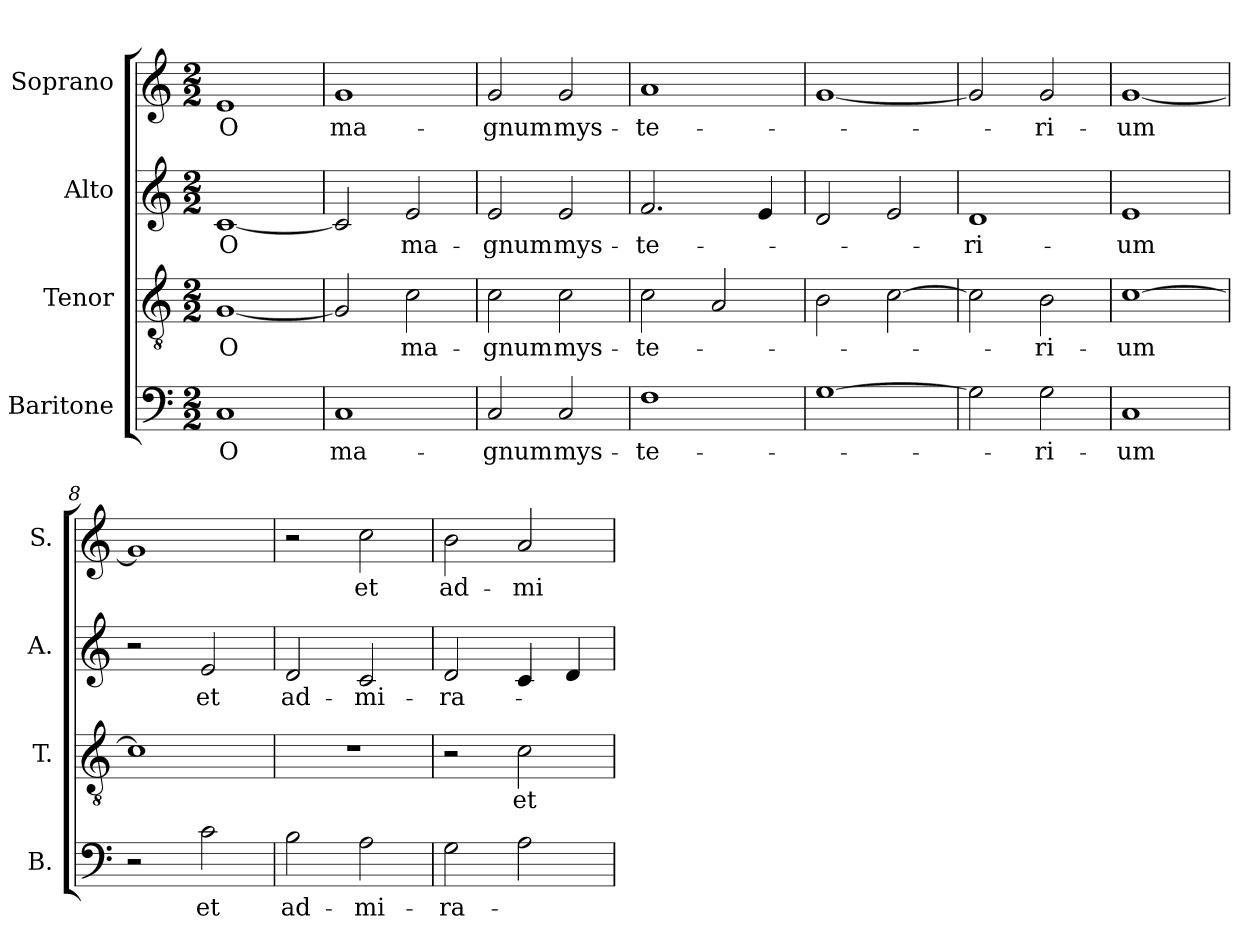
**kern	**text	**kern	**text	**kern	**text	**kern	**text
*part4	*part4	*part3	*part3	*part2	*part2	*part1	*part1
*staff4	*staff4	*staff3	*staff3	*staff2	*staff2	*staff1	*staff1
*I"Baritone	*	*I"Tenor	*	*I"Alto	*	*I"Soprano	*
*I'B.	*	*I'T.	*	*I'A.	*	*I'S.	*
!!LO:PB:g=z
*clefF4	*	*clefGv2	*	*clefG2	*	*clefG2	*
*	*	*ITrd7c12	*	*	*	*	*
*k[]	*	*k[]	*	*k[]	*	*k[]	*
*C:	*	*C:	*	*C:	*	*C:	*
*M2/2	*	*M2/2	*	*M2/2	*	*M2/2	*
=1	=1	=1	=1	=1	=1	=1	=1
!	!LO:LY:b:color=#000000	!	!	!	!	!	!
!	!	!	!LO:LY:b:color=#000000	!	!	!	!
!	!	!	!	!	!LO:LY:b:color=#000000	!	!
!	!	!	!	!	!	!	!LO:LY:b:color=#000000
1Ci	O	[1GGi	O	[1ci	O	1ei	O
=2	=2	=2	=2	=2	=2	=2	=2
!	!LO:LY:b:color=#000000	!	!	!	!	!	!
!	!	!	!	!	!	!	!LO:LY:b:color=#000000
1Ci	ma-	2GGi/]	.	2ci/]	.	1gi	ma-
!	!	!	!LO:LY:b:color=#000000	!	!	!	!
!	!	!	!	!	!LO:LY:b:color=#000000	!	!
.	.	2Ci\	ma-	2ei/	ma-	.	.
=3	=3	=3	=3	=3	=3	=3	=3
!	!LO:LY:b:color=#000000	!	!	!	!	!	!
!	!	!	!LO:LY:b:color=#000000	!	!	!	!
!	!	!	!	!	!LO:LY:b:color=#000000	!	!
!	!	!	!	!	!	!	!LO:LY:b:color=#000000
2Ci/	-gnum	2Ci\	-gnum	2ei/	-gnum	2gi/	-gnum
!	!LO:LY:b:color=#000000	!	!	!	!	!	!
!	!	!	!LO:LY:b:color=#000000	!	!	!	!
!	!	!	!	!	!LO:LY:b:color=#000000	!	!
!	!	!	!	!	!	!	!LO:LY:b:color=#000000
2Ci/	mys-	2Ci\	mys-	2ei/	mys-	2gi/	mys-
=4	=4	=4	=4	=4	=4	=4	=4
!	!LO:LY:b:color=#000000	!	!	!	!	!	!
!	!	!	!LO:LY:b:color=#000000	!	!	!	!
!	!	!	!	!	!LO:LY:b:color=#000000	!	!
!	!	!	!	!	!	!	!LO:LY:b:color=#000000
1Fi	-te-	2Ci\	-te-	2.fi/	-te-	1ai	-te-
.	.	2AAi/	.	.	.	.	.
.	.	.	.	4ei/	.	.	.
=5	=5	=5	=5	=5	=5	=5	=5
[1Gi	.	2BBi\	.	2di/	.	[1gi	.
.	.	[2Ci\	.	2ei/	.	.	.
=6	=6	=6	=6	=6	=6	=6	=6
!	!	!	!	!	!LO:LY:b:color=#000000	!	!
2Gi\]	.	2Ci\]	.	1di	-ri-	2gi/]	.
!	!LO:LY:b:color=#000000	!	!	!	!	!	!
!	!	!	!LO:LY:b:color=#000000	!	!	!	!
!	!	!	!	!	!	!	!LO:LY:b:color=#000000
2Gi\	-ri-	2BBi\	-ri-	.	.	2gi/	-ri-
=7	=7	=7	=7	=7	=7	=7	=7
!	!LO:LY:b:color=#000000	!	!	!	!	!	!
!	!	!	!LO:LY:b:color=#000000	!	!	!	!
!	!	!	!	!	!LO:LY:b:color=#000000	!	!
!	!	!	!	!	!	!	!LO:LY:b:color=#000000
1Ci	-um	[1Ci	-um	1ei	-um	[1gi	-um
=8	=8	=8	=8	=8	=8	=8	=8
2r	.	1Ci]	.	2r	.	1gi]	.
!	!LO:LY:b:color=#000000	!	!	!	!	!	!
!	!	!	!	!	!LO:LY:b:color=#000000	!	!
2ci\	et	.	.	2ei/	et	.	.
=9	=9	=9	=9	=9	=9	=9	=9
!	!LO:LY:b:color=#000000	!	!	!	!	!	!
!	!	!	!	!	!LO:LY:b:color=#000000	!	!
2Bi\	ad-	1r	.	2di/	ad-	2r	.
!	!LO:LY:b:color=#000000	!	!	!	!	!	!
!	!	!	!	!	!LO:LY:b:color=#000000	!	!
!	!	!	!	!	!	!	!LO:LY:b:color=#000000
2Ai\	-mi-	.	.	2ci/	-mi-	2cci\	et
=10	=10	=10	=10	=10	=10	=10	=10
!	!LO:LY:b:color=#000000	!	!	!	!	!	!
!	!	!	!	!	!LO:LY:b:color=#000000	!	!
!	!	!	!	!	!	!	!LO:LY:b:color=#000000
2Gi\	-ra-	2r	.	2di/	-ra-	2bi\	ad-
!	!	!	!LO:LY:b:color=#000000	!	!	!	!
!	!	!	!	!	!	!	!LO:LY:b:color=#000000
2Ai\	.	2Ci\	et	4ci/	.	2ai/	-mi-
.	.	.	.	4di/	.	.	.
=	=	=	=	=	=	=	=
*-	*-	*-	*-	*-	*-	*-	*-
